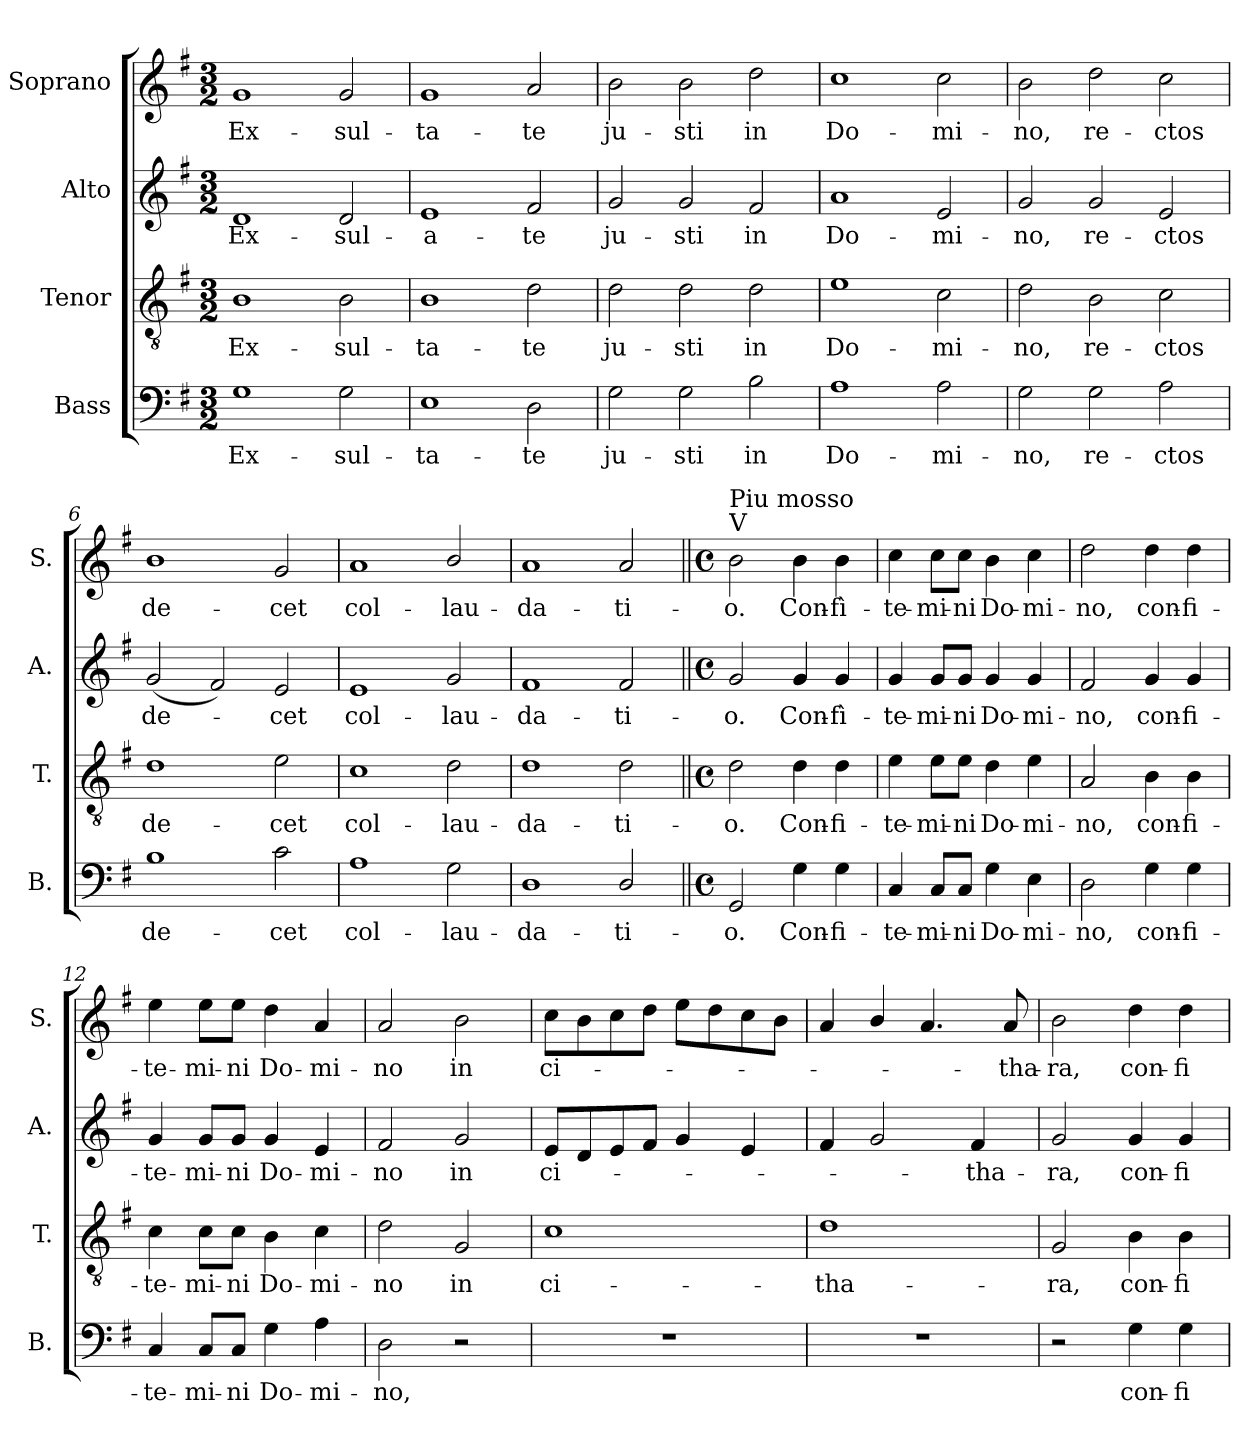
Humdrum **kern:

**kern	**text	**kern	**text	**kern	**text	**kern	**text
*part4	*part4	*part3	*part3	*part2	*part2	*part1	*part1
*staff4	*staff4	*staff3	*staff3	*staff2	*staff2	*staff1	*staff1
*I"Bass	*	*I"Tenor	*	*I"Alto	*	*I"Soprano	*
*I'B.	*	*I'T.	*	*I'A.	*	*I'S.	*
*clefF4	*	*clefGv2	*	*clefG2	*	*clefG2	*
*k[f#]	*	*k[f#]	*	*k[f#]	*	*k[f#]	*
*G:	*	*G:	*	*G:	*	*G:	*
*M3/2	*	*M3/2	*	*M3/2	*	*M3/2	*
*MM288	*	*MM288	*	*MM288	*	*MM288	*
=1	=1	=1	=1	=1	=1	=1	=1
!	!LO:LY:b	!	!LO:LY:b	!	!LO:LY:b	!	!LO:LY:b
1G	Ex-	1B	Ex-	1d	Ex-	1g	Ex-
!	!LO:LY:b	!	!LO:LY:b	!	!LO:LY:b	!	!LO:LY:b
2G\	-sul-	2B\	-sul-	2d/	-sul-	2g/	-sul-
=2	=2	=2	=2	=2	=2	=2	=2
!	!LO:LY:b	!	!LO:LY:b	!	!LO:LY:b	!	!LO:LY:b
1E	-ta-	1B	-ta-	1e	-a-	1g	-ta-
!	!LO:LY:b	!	!LO:LY:b	!	!LO:LY:b	!	!LO:LY:b
2D\	-te	2d\	-te	2f#/	-te	2a/	-te
=3	=3	=3	=3	=3	=3	=3	=3
!	!LO:LY:b	!	!LO:LY:b	!	!LO:LY:b	!	!LO:LY:b
2G\	ju-	2d\	ju-	2g/	ju-	2b\	ju-
!	!LO:LY:b	!	!LO:LY:b	!	!LO:LY:b	!	!LO:LY:b
2G\	-sti	2d\	-sti	2g/	-sti	2b\	-sti
!	!LO:LY:b	!	!LO:LY:b	!	!LO:LY:b	!	!LO:LY:b
2B\	in	2d\	in	2f#/	in	2dd\	in
=4	=4	=4	=4	=4	=4	=4	=4
!	!LO:LY:b	!	!LO:LY:b	!	!LO:LY:b	!	!LO:LY:b
1A	Do-	1e	Do-	1a	Do-	1cc	Do-
!	!LO:LY:b	!	!LO:LY:b	!	!LO:LY:b	!	!LO:LY:b
2A\	-mi-	2c\	-mi-	2e/	-mi-	2cc\	-mi-
=5	=5	=5	=5	=5	=5	=5	=5
!	!LO:LY:b	!	!LO:LY:b	!	!LO:LY:b	!	!LO:LY:b
2G\	-no,	2d\	-no,	2g/	-no,	2b\	-no,
!	!LO:LY:b	!	!LO:LY:b	!	!LO:LY:b	!	!LO:LY:b
2G\	re-	2B\	re-	2g/	re-	2dd\	re-
!	!LO:LY:b	!	!LO:LY:b	!	!LO:LY:b	!	!LO:LY:b
2A\	-ctos	2c\	-ctos	2e/	-ctos	2cc\	-ctos
=6	=6	=6	=6	=6	=6	=6	=6
!	!LO:LY:b	!	!LO:LY:b	!	!LO:LY:b	!	!LO:LY:b
1B	de-	1d	de-	(2g/	de-	1b	de-
.	.	.	.	2f#/)	.	.	.
!	!LO:LY:b	!	!LO:LY:b	!	!LO:LY:b	!	!LO:LY:b
2c\	-cet	2e\	-cet	2e/	cet	2g/	-cet
=7	=7	=7	=7	=7	=7	=7	=7
!	!LO:LY:b	!	!LO:LY:b	!	!LO:LY:b	!	!LO:LY:b
1A	col-	1c	col-	1e	col-	1a	col-
!	!LO:LY:b	!	!LO:LY:b	!	!LO:LY:b	!	!LO:LY:b
2G\	-lau-	2d\	-lau-	2g/	-lau-	2b/	-lau-
=8	=8	=8	=8	=8	=8	=8	=8
!	!LO:LY:b	!	!LO:LY:b	!	!LO:LY:b	!	!LO:LY:b
1D	-da-	1d	-da-	1f#	-da-	1a	-da-
!	!LO:LY:b	!	!LO:LY:b	!	!LO:LY:b	!	!LO:LY:b
2D/	-ti-	2d\	-ti-	2f#/	-ti-	2a/	-ti-
!!LO:LB:g=z
=9||	=9||	=9||	=9||	=9||	=9||	=9||	=9||
*M4/4	*	*M4/4	*	*M4/4	*	*M4/4	*
*met(c)	*	*met(c)	*	*met(c)	*	*met(c)	*
*	*	*	*	*	*	*MM88	*
!	!	!	!	!	!	!LO:TX:a:t=V	!
!	!	!	!	!	!	!LO:TX:a:t=Piu mosso	!
!	!LO:LY:b	!	!LO:LY:b	!	!LO:LY:b	!	!LO:LY:b
2GG/	-o.	2d\	-o.	2g/	-o.	2b\	-o.
!	!LO:LY:b	!	!LO:LY:b	!	!LO:LY:b	!	!LO:LY:b
4G\	Con-	4d\	Con-	4g/	Con-	4b\	Con-
!	!LO:LY:b	!	!LO:LY:b	!	!LO:LY:b	!	!LO:LY:b
4G\	-fi-	4d\	-fi-	4g/	-fì-	4b\	-fì-
=10	=10	=10	=10	=10	=10	=10	=10
!	!LO:LY:b	!	!LO:LY:b	!	!LO:LY:b	!	!LO:LY:b
4C/	-te-	4e\	-te-	4g/	-te-	4cc\	-te-
!	!LO:LY:b	!	!LO:LY:b	!	!LO:LY:b	!	!LO:LY:b
8C/L	-mi-	8e\L	-mi-	8g/L	-mi-	8cc\L	-mi-
!	!LO:LY:b	!	!LO:LY:b	!	!LO:LY:b	!	!LO:LY:b
8C/J	-ni	8e\J	-ni	8g/J	-ni	8cc\J	-ni
!	!LO:LY:b	!	!LO:LY:b	!	!LO:LY:b	!	!LO:LY:b
4G\	Do-	4d\	Do-	4g/	Do-	4b\	Do-
!	!LO:LY:b	!	!LO:LY:b	!	!LO:LY:b	!	!LO:LY:b
4E\	-mi-	4e\	-mi-	4g/	-mi-	4cc\	-mi-
=11	=11	=11	=11	=11	=11	=11	=11
!	!LO:LY:b	!	!LO:LY:b	!	!LO:LY:b	!	!LO:LY:b
2D\	-no,	2A/	-no,	2f#/	-no,	2dd\	-no,
!	!LO:LY:b	!	!LO:LY:b	!	!LO:LY:b	!	!LO:LY:b
4G\	con-	4B\	con-	4g/	con-	4dd\	con-
!	!LO:LY:b	!	!LO:LY:b	!	!LO:LY:b	!	!LO:LY:b
4G\	-fi-	4B\	-fi-	4g/	-fi-	4dd\	-fi-
=12	=12	=12	=12	=12	=12	=12	=12
!	!LO:LY:b	!	!LO:LY:b	!	!LO:LY:b	!	!LO:LY:b
4C/	-te-	4c\	-te-	4g/	-te-	4ee\	-te-
!	!LO:LY:b	!	!LO:LY:b	!	!LO:LY:b	!	!LO:LY:b
8C/L	-mi-	8c\L	-mi-	8g/L	-mi-	8ee\L	-mi-
!	!LO:LY:b	!	!LO:LY:b	!	!LO:LY:b	!	!LO:LY:b
8C/J	-ni	8c\J	-ni	8g/J	-ni	8ee\J	-ni
!	!LO:LY:b	!	!LO:LY:b	!	!LO:LY:b	!	!LO:LY:b
4G\	Do-	4B\	Do-	4g/	Do-	4dd\	Do-
!	!LO:LY:b	!	!LO:LY:b	!	!LO:LY:b	!	!LO:LY:b
4A\	-mi-	4c\	-mi-	4e/	-mi-	4a/	-mi-
=13	=13	=13	=13	=13	=13	=13	=13
!	!LO:LY:b	!	!LO:LY:b	!	!LO:LY:b	!	!LO:LY:b
2D\	-no,	2d\	-no	2f#/	-no	2a/	-no
!	!	!	!LO:LY:b	!	!LO:LY:b	!	!LO:LY:b
2r	.	2G/	in	2g/	in	2b\	in
=14	=14	=14	=14	=14	=14	=14	=14
!	!	!	!LO:LY:b	!	!LO:LY:b	!	!LO:LY:b
1r	.	1c	ci-	8e/L	ci-	8cc\L	ci-
.	.	.	.	8d/	.	8b\	.
.	.	.	.	8e/	.	8cc\	.
.	.	.	.	8f#/J	.	8dd\J	.
.	.	.	.	4g/	.	8ee\L	.
.	.	.	.	.	.	8dd\	.
.	.	.	.	4e/	.	8cc\	.
.	.	.	.	.	.	8b\J	.
!!LO:LB:g=z
=15	=15	=15	=15	=15	=15	=15	=15
!	!	!	!LO:LY:b	!	!	!	!
1r	.	1d	-tha-	4f#/	.	4a/	.
.	.	.	.	2g/	.	4b/	.
.	.	.	.	.	.	4.a/	.
!	!	!	!	!	!LO:LY:b	!	!
.	.	.	.	4f#/	tha-	.	.
!	!	!	!	!	!	!	!LO:LY:b
.	.	.	.	.	.	8a/	tha-
=16	=16	=16	=16	=16	=16	=16	=16
*	*	*	*	*	*	*MM100	*
!	!	!	!LO:LY:b	!	!LO:LY:b	!	!LO:LY:b
2r	.	2G/	-ra,	2g/	-ra,	2b\	-ra,
!	!LO:LY:b	!	!LO:LY:b	!	!LO:LY:b	!	!LO:LY:b
4G\	con-	4B\	con-	4g/	con-	4dd\	con-
!	!LO:LY:b	!	!LO:LY:b	!	!LO:LY:b	!	!LO:LY:b
4G\	-fi-	4B\	-fi-	4g/	-fi-	4dd\	-fi-
=	=	=	=	=	=	=	=
*-	*-	*-	*-	*-	*-	*-	*-
